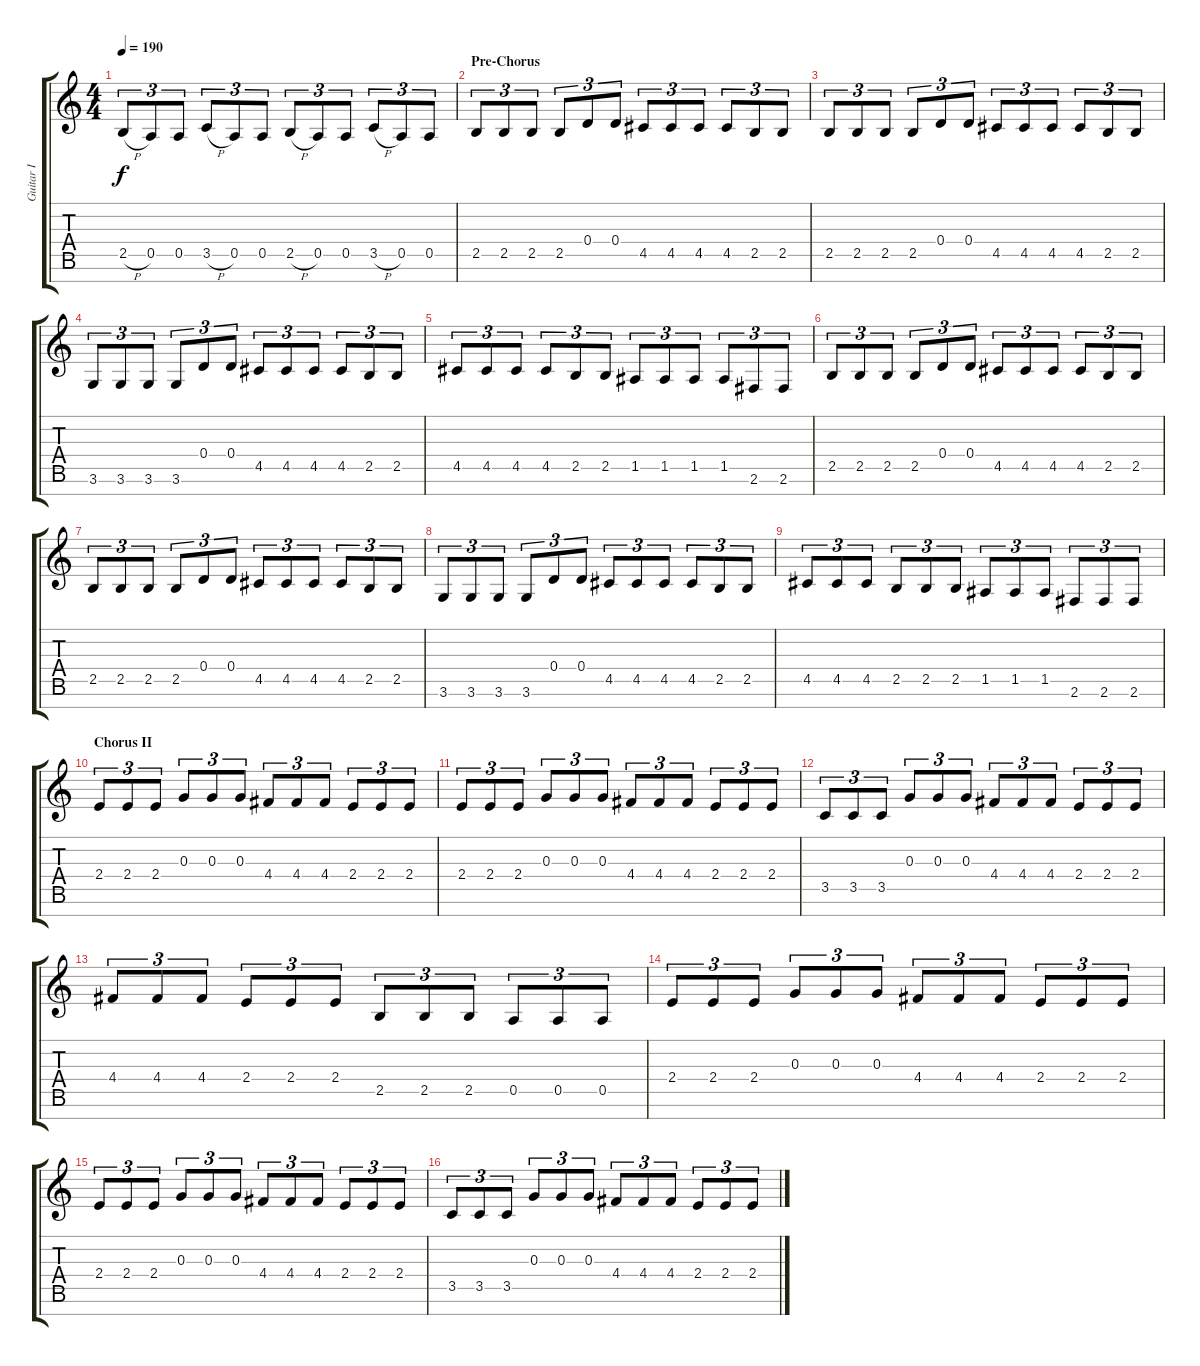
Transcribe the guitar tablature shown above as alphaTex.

\track ("Guitar I" "Guitar I") {instrument distortionguitar}
\staff {score tabs}
\tuning (E4 B3 G3 D3 A2 E2 B1) {hide}
\ts (4 4)
\tempo 190
\clef g2
\ks c
2.5{h}.8{tu (3 2) dy f} 0.5.8{tu (3 2)} 0.5.8{tu (3 2)} 3.5{h}.8{tu (3 2)} 0.5.8{tu (3 2)} 0.5.8{tu (3 2)} 2.5{h}.8{tu (3 2)} 0.5.8{tu (3 2)} 0.5.8{tu (3 2)} 3.5{h}.8{tu (3 2)} 0.5.8{tu (3 2)} 0.5.8{tu (3 2)} |
\section ("" "Pre-Chorus")
2.5.8{tu (3 2)} 2.5.8{tu (3 2)} 2.5.8{tu (3 2)} 2.5.8{tu (3 2)} 0.4.8{tu (3 2)} 0.4.8{tu (3 2)} 4.5.8{tu (3 2)} 4.5.8{tu (3 2)} 4.5.8{tu (3 2)} 4.5.8{tu (3 2)} 2.5.8{tu (3 2)} 2.5.8{tu (3 2)} |
2.5.8{tu (3 2)} 2.5.8{tu (3 2)} 2.5.8{tu (3 2)} 2.5.8{tu (3 2)} 0.4.8{tu (3 2)} 0.4.8{tu (3 2)} 4.5.8{tu (3 2)} 4.5.8{tu (3 2)} 4.5.8{tu (3 2)} 4.5.8{tu (3 2)} 2.5.8{tu (3 2)} 2.5.8{tu (3 2)} |
3.6.8{tu (3 2)} 3.6.8{tu (3 2)} 3.6.8{tu (3 2)} 3.6.8{tu (3 2)} 0.4.8{tu (3 2)} 0.4.8{tu (3 2)} 4.5.8{tu (3 2)} 4.5.8{tu (3 2)} 4.5.8{tu (3 2)} 4.5.8{tu (3 2)} 2.5.8{tu (3 2)} 2.5.8{tu (3 2)} |
4.5.8{tu (3 2)} 4.5.8{tu (3 2)} 4.5.8{tu (3 2)} 4.5.8{tu (3 2)} 2.5.8{tu (3 2)} 2.5.8{tu (3 2)} 1.5.8{tu (3 2)} 1.5.8{tu (3 2)} 1.5.8{tu (3 2)} 1.5.8{tu (3 2)} 2.6.8{tu (3 2)} 2.6.8{tu (3 2)} |
2.5.8{tu (3 2)} 2.5.8{tu (3 2)} 2.5.8{tu (3 2)} 2.5.8{tu (3 2)} 0.4.8{tu (3 2)} 0.4.8{tu (3 2)} 4.5.8{tu (3 2)} 4.5.8{tu (3 2)} 4.5.8{tu (3 2)} 4.5.8{tu (3 2)} 2.5.8{tu (3 2)} 2.5.8{tu (3 2)} |
2.5.8{tu (3 2)} 2.5.8{tu (3 2)} 2.5.8{tu (3 2)} 2.5.8{tu (3 2)} 0.4.8{tu (3 2)} 0.4.8{tu (3 2)} 4.5.8{tu (3 2)} 4.5.8{tu (3 2)} 4.5.8{tu (3 2)} 4.5.8{tu (3 2)} 2.5.8{tu (3 2)} 2.5.8{tu (3 2)} |
3.6.8{tu (3 2)} 3.6.8{tu (3 2)} 3.6.8{tu (3 2)} 3.6.8{tu (3 2)} 0.4.8{tu (3 2)} 0.4.8{tu (3 2)} 4.5.8{tu (3 2)} 4.5.8{tu (3 2)} 4.5.8{tu (3 2)} 4.5.8{tu (3 2)} 2.5.8{tu (3 2)} 2.5.8{tu (3 2)} |
4.5.8{tu (3 2)} 4.5.8{tu (3 2)} 4.5.8{tu (3 2)} 2.5.8{tu (3 2)} 2.5.8{tu (3 2)} 2.5.8{tu (3 2)} 1.5.8{tu (3 2)} 1.5.8{tu (3 2)} 1.5.8{tu (3 2)} 2.6.8{tu (3 2)} 2.6.8{tu (3 2)} 2.6.8{tu (3 2)} |
\section ("" "Chorus II")
2.4.8{tu (3 2)} 2.4.8{tu (3 2)} 2.4.8{tu (3 2)} 0.3.8{tu (3 2)} 0.3.8{tu (3 2)} 0.3.8{tu (3 2)} 4.4.8{tu (3 2)} 4.4.8{tu (3 2)} 4.4.8{tu (3 2)} 2.4.8{tu (3 2)} 2.4.8{tu (3 2)} 2.4.8{tu (3 2)} |
2.4.8{tu (3 2)} 2.4.8{tu (3 2)} 2.4.8{tu (3 2)} 0.3.8{tu (3 2)} 0.3.8{tu (3 2)} 0.3.8{tu (3 2)} 4.4.8{tu (3 2)} 4.4.8{tu (3 2)} 4.4.8{tu (3 2)} 2.4.8{tu (3 2)} 2.4.8{tu (3 2)} 2.4.8{tu (3 2)} |
3.5.8{tu (3 2)} 3.5.8{tu (3 2)} 3.5.8{tu (3 2)} 0.3.8{tu (3 2)} 0.3.8{tu (3 2)} 0.3.8{tu (3 2)} 4.4.8{tu (3 2)} 4.4.8{tu (3 2)} 4.4.8{tu (3 2)} 2.4.8{tu (3 2)} 2.4.8{tu (3 2)} 2.4.8{tu (3 2)} |
4.4.8{tu (3 2)} 4.4.8{tu (3 2)} 4.4.8{tu (3 2)} 2.4.8{tu (3 2)} 2.4.8{tu (3 2)} 2.4.8{tu (3 2)} 2.5.8{tu (3 2)} 2.5.8{tu (3 2)} 2.5.8{tu (3 2)} 0.5.8{tu (3 2)} 0.5.8{tu (3 2)} 0.5.8{tu (3 2)} |
2.4.8{tu (3 2)} 2.4.8{tu (3 2)} 2.4.8{tu (3 2)} 0.3.8{tu (3 2)} 0.3.8{tu (3 2)} 0.3.8{tu (3 2)} 4.4.8{tu (3 2)} 4.4.8{tu (3 2)} 4.4.8{tu (3 2)} 2.4.8{tu (3 2)} 2.4.8{tu (3 2)} 2.4.8{tu (3 2)} |
2.4.8{tu (3 2)} 2.4.8{tu (3 2)} 2.4.8{tu (3 2)} 0.3.8{tu (3 2)} 0.3.8{tu (3 2)} 0.3.8{tu (3 2)} 4.4.8{tu (3 2)} 4.4.8{tu (3 2)} 4.4.8{tu (3 2)} 2.4.8{tu (3 2)} 2.4.8{tu (3 2)} 2.4.8{tu (3 2)} |
3.5.8{tu (3 2)} 3.5.8{tu (3 2)} 3.5.8{tu (3 2)} 0.3.8{tu (3 2)} 0.3.8{tu (3 2)} 0.3.8{tu (3 2)} 4.4.8{tu (3 2)} 4.4.8{tu (3 2)} 4.4.8{tu (3 2)} 2.4.8{tu (3 2)} 2.4.8{tu (3 2)} 2.4.8{tu (3 2)}
